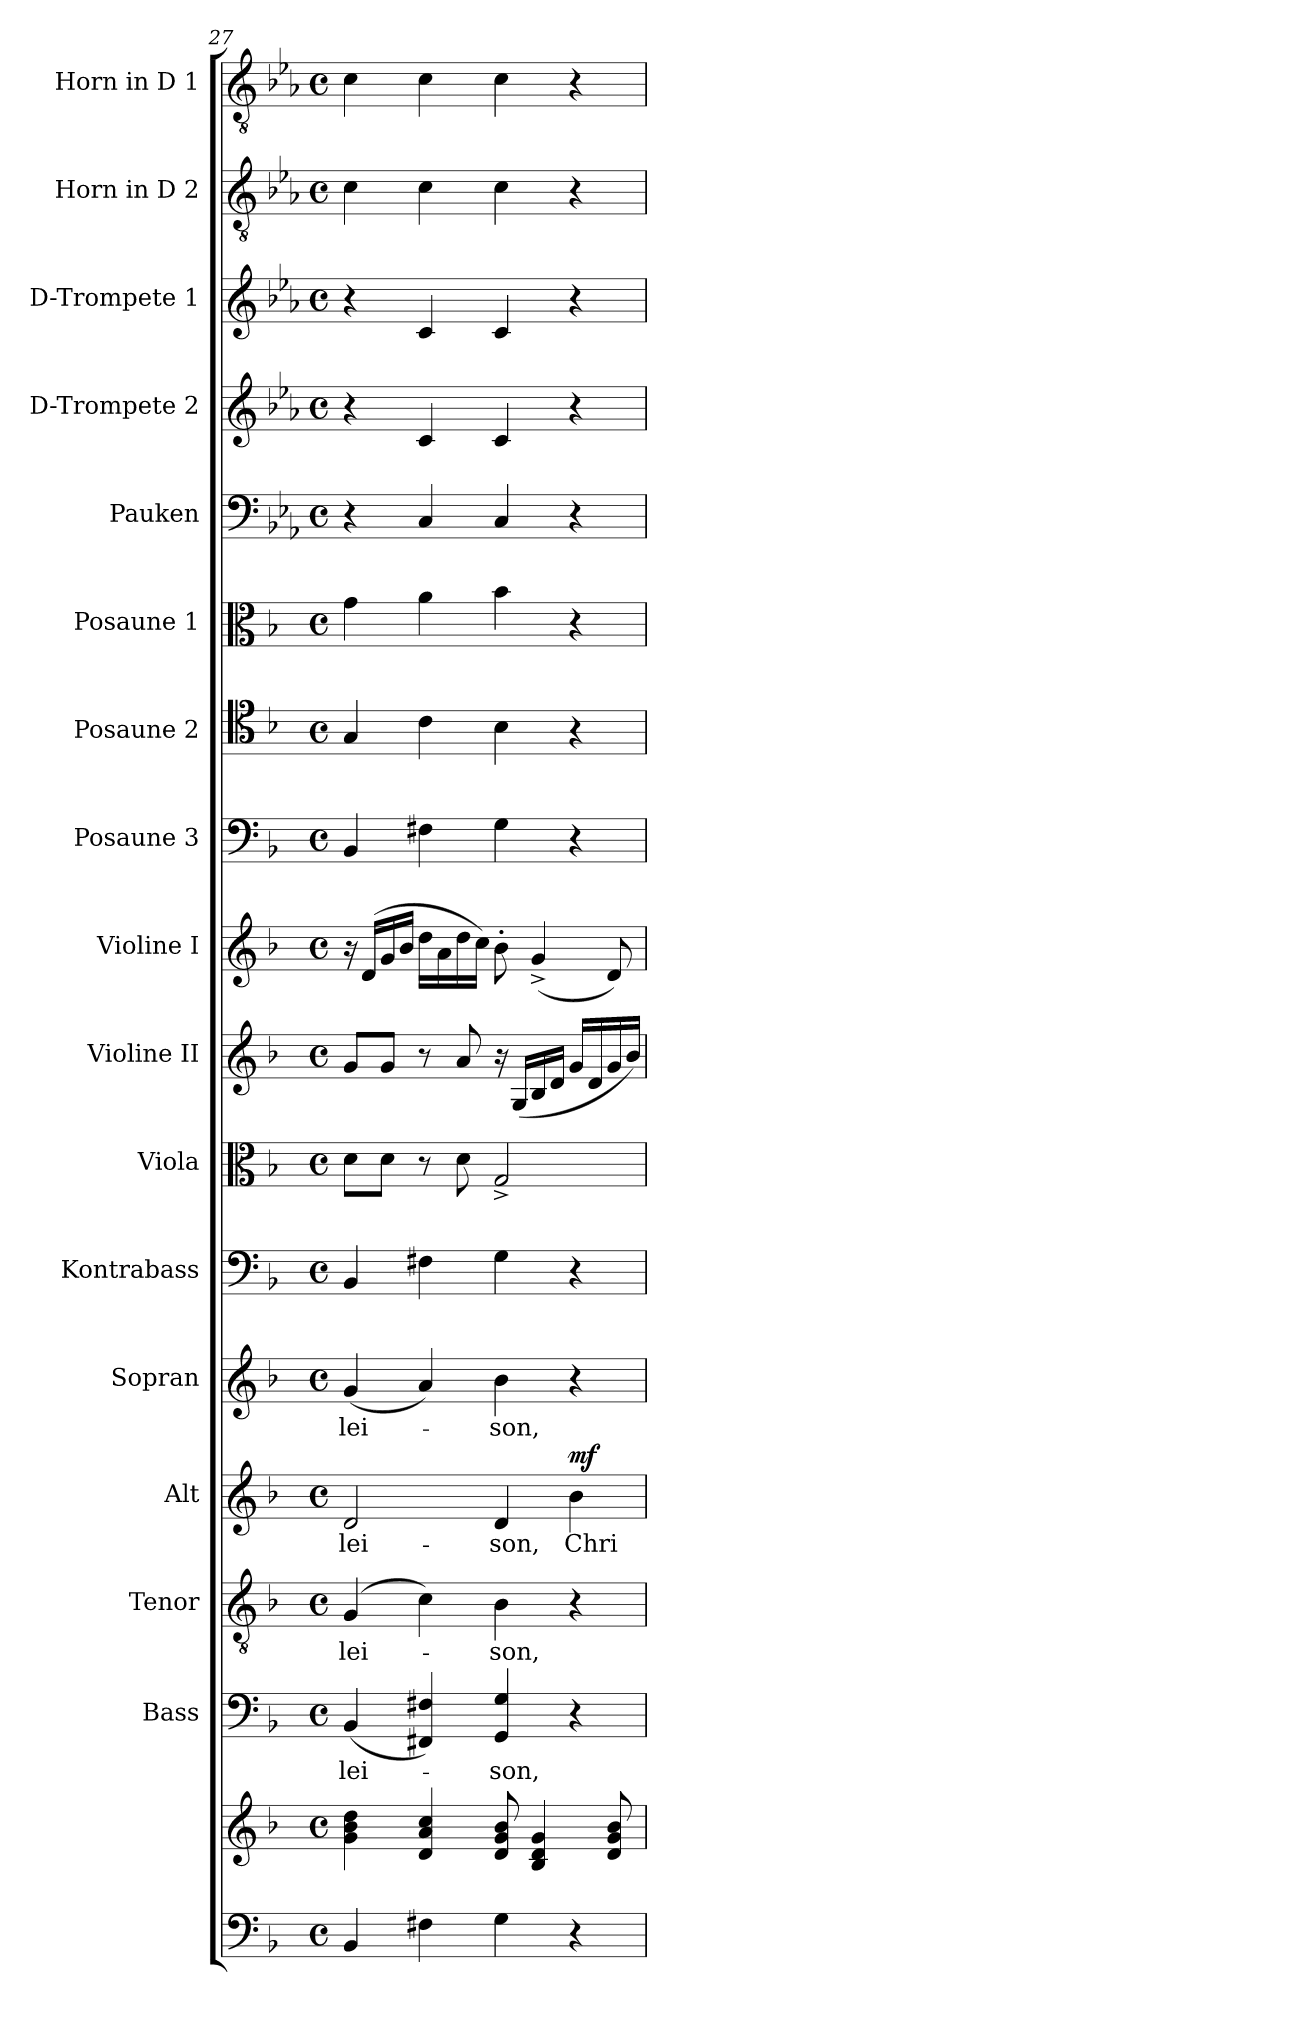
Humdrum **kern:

**kern	**kern	**kern	**text	**kern	**text	**kern	**text	**dynam	**kern	**text	**kern	**kern	**kern	**kern	**kern	**kern	**kern	**kern	**kern	**kern	**kern	**kern
*part17	*part17	*part16	*part16	*part15	*part15	*part14	*part14	*part14	*part13	*part13	*part12	*part11	*part10	*part9	*part8	*part7	*part6	*part5	*part4	*part3	*part2	*part1
*staff18	*staff17	*staff16	*staff16	*staff15	*staff15	*staff14	*staff14	*staff14	*staff13	*staff13	*staff12	*staff11	*staff10	*staff9	*staff8	*staff7	*staff6	*staff5	*staff4	*staff3	*staff2	*staff1
*	*	*I"Bass	*	*I"Tenor	*	*I"Alt	*	*	*I"Sopran	*	*I"Kontrabass	*I"Viola	*I"Violine II	*I"Violine I	*I"Posaune 3	*I"Posaune 2	*I"Posaune 1	*I"Pauken	*I"D-Trompete 2	*I"D-Trompete 1	*I"Horn in D 2	*I"Horn in D 1
*	*	*I'B.	*	*I'T.	*	*I'A.	*	*	*I'S.	*	*I'Kb.	*I'Vla.	*I'Vl. II	*I'Vl. I	*I'Pos. 3	*I'Pos. 2	*I'Pos. 1	*I'Pk.	*I'D Trp. 2	*I'D Trp. 1	*I'Hrn. 2	*I'Hrn. 1
*clefF4	*clefG2	*clefF4	*	*clefGv2	*	*clefG2	*	*	*clefG2	*	*clefF4	*clefC3	*clefG2	*clefG2	*clefF4	*clefC4	*clefC3	*clefF4	*clefG2	*clefG2	*clefGv2	*clefGv2
*	*	*	*	*	*	*	*	*	*	*	*ITrd7c12	*	*	*	*	*	*	*ITrd-1c-2	*ITrd-1c-2	*ITrd-1c-2	*ITrd-1c-2	*ITrd-1c-2
*k[b-]	*k[b-]	*k[b-]	*	*k[b-]	*	*k[b-]	*	*	*k[b-]	*	*k[b-]	*k[b-]	*k[b-]	*k[b-]	*k[b-]	*k[b-]	*k[b-]	*k[b-]	*k[b-]	*k[b-]	*k[b-]	*k[b-]
*F:	*F:	*F:	*	*F:	*	*F:	*	*	*F:	*	*F:	*F:	*F:	*F:	*F:	*F:	*F:	*F:	*F:	*F:	*F:	*F:
*M4/4	*M4/4	*M4/4	*	*M4/4	*	*M4/4	*	*	*M4/4	*	*M4/4	*M4/4	*M4/4	*M4/4	*M4/4	*M4/4	*M4/4	*M4/4	*M4/4	*M4/4	*M4/4	*M4/4
*met(c)	*met(c)	*met(c)	*	*met(c)	*	*met(c)	*	*	*met(c)	*	*met(c)	*met(c)	*met(c)	*met(c)	*met(c)	*met(c)	*met(c)	*met(c)	*met(c)	*met(c)	*met(c)	*met(c)
=27	=27	=27	=27	=27	=27	=27	=27	=27	=27	=27	=27	=27	=27	=27	=27	=27	=27	=27	=27	=27	=27	=27
!	!	!	!LO:LY:b	!	!LO:LY:b	!	!LO:LY:b	!	!	!LO:LY:b	!	!	!	!	!	!	!	!	!	!	!	!
4BB-/	4g\ 4b-\ 4dd\	(<4BB-/	-lei-	(4G/	lei-	2d/	-lei-	.	(<4g/	-lei-	4BBB-/	8d\L	8g/L	16r	4BB-/	4G/	4g\	4r	4r	4r	4d\	4d\
.	.	.	.	.	.	.	.	.	.	.	.	.	.	(>16d/LL	.	.	.	.	.	.	.	.
.	.	.	.	.	.	.	.	.	.	.	.	8d\J	8g/J	16g/	.	.	.	.	.	.	.	.
.	.	.	.	.	.	.	.	.	.	.	.	.	.	16b-/JJ	.	.	.	.	.	.	.	.
4F#X\	4d/ 4a/ 4cc/	4FF#X/ 4F#X/)	.	4c\)	.	.	.	.	4a/)	.	4FF#X\	8r	8r	16dd\LL	4F#X\	4c\	4a\	4D/	4d/	4d/	4d\	4d\
.	.	.	.	.	.	.	.	.	.	.	.	.	.	16a\	.	.	.	.	.	.	.	.
.	.	.	.	.	.	.	.	.	.	.	.	8d\	8a/	16dd\	.	.	.	.	.	.	.	.
.	.	.	.	.	.	.	.	.	.	.	.	.	.	16cc\JJ)	.	.	.	.	.	.	.	.
!	!	!	!LO:LY:b	!	!LO:LY:b	!	!LO:LY:b	!	!	!LO:LY:b	!	!	!	!	!	!	!	!	!	!	!	!
4G\	8d/ 8g/ 8b-/	4GG/ 4G/	-son,	4B-\	-son,	4d/	-son,	.	4b-\	-son,	4GG\	2G^</	16r	8b-'>\	4G\	4B-\	4b-\	4D/	4d/	4d/	4d\	4d\
.	.	.	.	.	.	.	.	.	.	.	.	.	(<16G/LL	.	.	.	.	.	.	.	.	.
.	4B-/ 4d/ 4g/	.	.	.	.	.	.	.	.	.	.	.	16B-/	(<4g^</	.	.	.	.	.	.	.	.
.	.	.	.	.	.	.	.	.	.	.	.	.	16d/JJ	.	.	.	.	.	.	.	.	.
!	!	!	!	!	!	!	!LO:LY:b	!LO:DY:a	!	!	!	!	!	!	!	!	!	!	!	!	!	!
4r	.	4r	.	4r	.	4b-\	Chri-	mf	4r	.	4r	.	16g/LL	.	4r	4r	4r	4r	4r	4r	4r	4r
.	.	.	.	.	.	.	.	.	.	.	.	.	16d/	.	.	.	.	.	.	.	.	.
.	8d/ 8g/ 8b-/	.	.	.	.	.	.	.	.	.	.	.	16g/	8d/)	.	.	.	.	.	.	.	.
.	.	.	.	.	.	.	.	.	.	.	.	.	16b-/JJ)	.	.	.	.	.	.	.	.	.
=	=	=	=	=	=	=	=	=	=	=	=	=	=	=	=	=	=	=	=	=	=	=
*-	*-	*-	*-	*-	*-	*-	*-	*-	*-	*-	*-	*-	*-	*-	*-	*-	*-	*-	*-	*-	*-	*-
